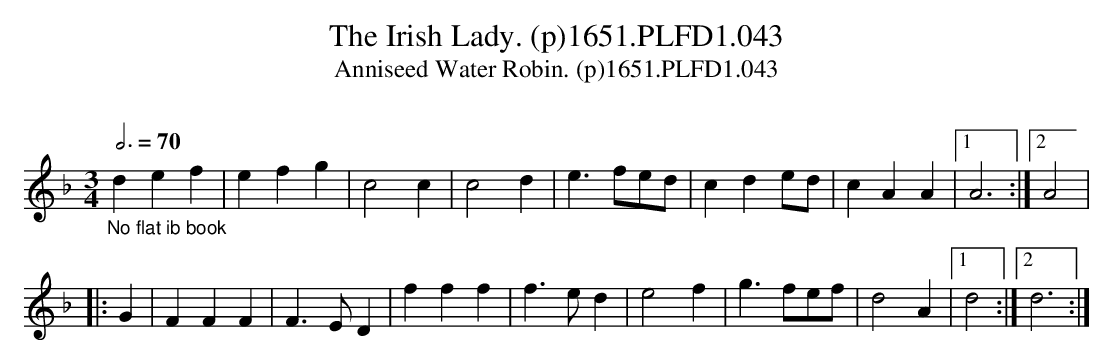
X:1
T:Irish Lady. (p)1651.PLFD1.043, The
T:Anniseed Water Robin. (p)1651.PLFD1.043
M:3/4
L:1/4
Q:3/4=70
O:
K:F
"_No flat ib book"def|efg|c2 c|c2 d|e>fe/d/|cde/d/|cAA|1 A3:|2 A2|
|:G|FFF|F>ED|fff|f>ed|e2 f|g>fe/f/|d2 A|1 d2 :|2 d3:|
